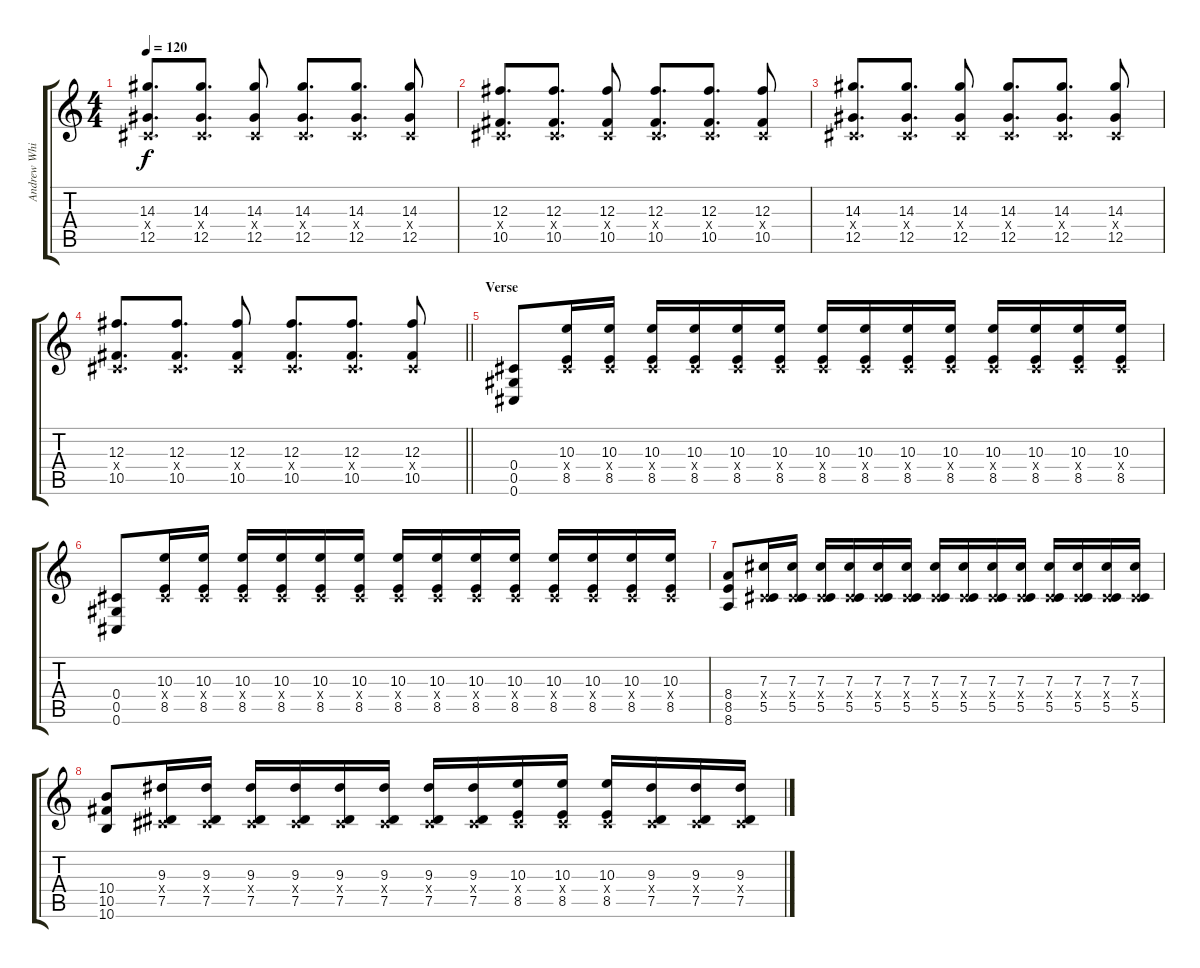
\track ("Andrew Whiting" "Andrew Whi") {instrument distortionguitar}
\staff {score tabs}
\tuning (Eb4 Bb3 Gb3 Db3 Ab2 Db2) {hide}
\ts (4 4)
\tempo 120
\clef g2
\ks c
(14.3 0.4{x} 12.5).8{d dy f} (14.3 0.4{x} 12.5).8{d} (14.3 0.4{x} 12.5).8 (14.3 0.4{x} 12.5).8{d} (14.3 0.4{x} 12.5).8{d} (14.3 0.4{x} 12.5).8 |
(12.3 0.4{x} 10.5).8{d} (12.3 0.4{x} 10.5).8{d} (12.3 0.4{x} 10.5).8 (12.3 0.4{x} 10.5).8{d} (12.3 0.4{x} 10.5).8{d} (12.3 0.4{x} 10.5).8 |
(14.3 0.4{x} 12.5).8{d} (14.3 0.4{x} 12.5).8{d} (14.3 0.4{x} 12.5).8 (14.3 0.4{x} 12.5).8{d} (14.3 0.4{x} 12.5).8{d} (14.3 0.4{x} 12.5).8 |
\barLineRight lightlight
(12.3 0.4{x} 10.5).8{d} (12.3 0.4{x} 10.5).8{d} (12.3 0.4{x} 10.5).8 (12.3 0.4{x} 10.5).8{d} (12.3 0.4{x} 10.5).8{d} (12.3 0.4{x} 10.5).8 |
\section ("" "Verse")
(0.4 0.5 0.6).8 (10.3 0.4{x} 8.5).16 (10.3 0.4{x} 8.5).16 (10.3 0.4{x} 8.5).16 (10.3 0.4{x} 8.5).16 (10.3 0.4{x} 8.5).16 (10.3 0.4{x} 8.5).16 (10.3 0.4{x} 8.5).16 (10.3 0.4{x} 8.5).16 (10.3 0.4{x} 8.5).16 (10.3 0.4{x} 8.5).16 (10.3 0.4{x} 8.5).16 (10.3 0.4{x} 8.5).16 (10.3 0.4{x} 8.5).16 (10.3 0.4{x} 8.5).16 |
(0.4 0.5 0.6).8 (10.3 0.4{x} 8.5).16 (10.3 0.4{x} 8.5).16 (10.3 0.4{x} 8.5).16 (10.3 0.4{x} 8.5).16 (10.3 0.4{x} 8.5).16 (10.3 0.4{x} 8.5).16 (10.3 0.4{x} 8.5).16 (10.3 0.4{x} 8.5).16 (10.3 0.4{x} 8.5).16 (10.3 0.4{x} 8.5).16 (10.3 0.4{x} 8.5).16 (10.3 0.4{x} 8.5).16 (10.3 0.4{x} 8.5).16 (10.3 0.4{x} 8.5).16 |
(8.4 8.5 8.6).8 (7.3 0.4{x} 5.5).16 (7.3 0.4{x} 5.5).16 (7.3 0.4{x} 5.5).16 (7.3 0.4{x} 5.5).16 (7.3 0.4{x} 5.5).16 (7.3 0.4{x} 5.5).16 (7.3 0.4{x} 5.5).16 (7.3 0.4{x} 5.5).16 (7.3 0.4{x} 5.5).16 (7.3 0.4{x} 5.5).16 (7.3 0.4{x} 5.5).16 (7.3 0.4{x} 5.5).16 (7.3 0.4{x} 5.5).16 (7.3 0.4{x} 5.5).16 |
(10.4 10.5 10.6).8 (9.3 0.4{x} 7.5).16 (9.3 0.4{x} 7.5).16 (9.3 0.4{x} 7.5).16 (9.3 0.4{x} 7.5).16 (9.3 0.4{x} 7.5).16 (9.3 0.4{x} 7.5).16 (9.3 0.4{x} 7.5).16 (9.3 0.4{x} 7.5).16 (10.3 0.4{x} 8.5).16 (10.3 0.4{x} 8.5).16 (10.3 0.4{x} 8.5).16 (9.3 0.4{x} 7.5).16 (9.3 0.4{x} 7.5).16 (9.3 0.4{x} 7.5).16
